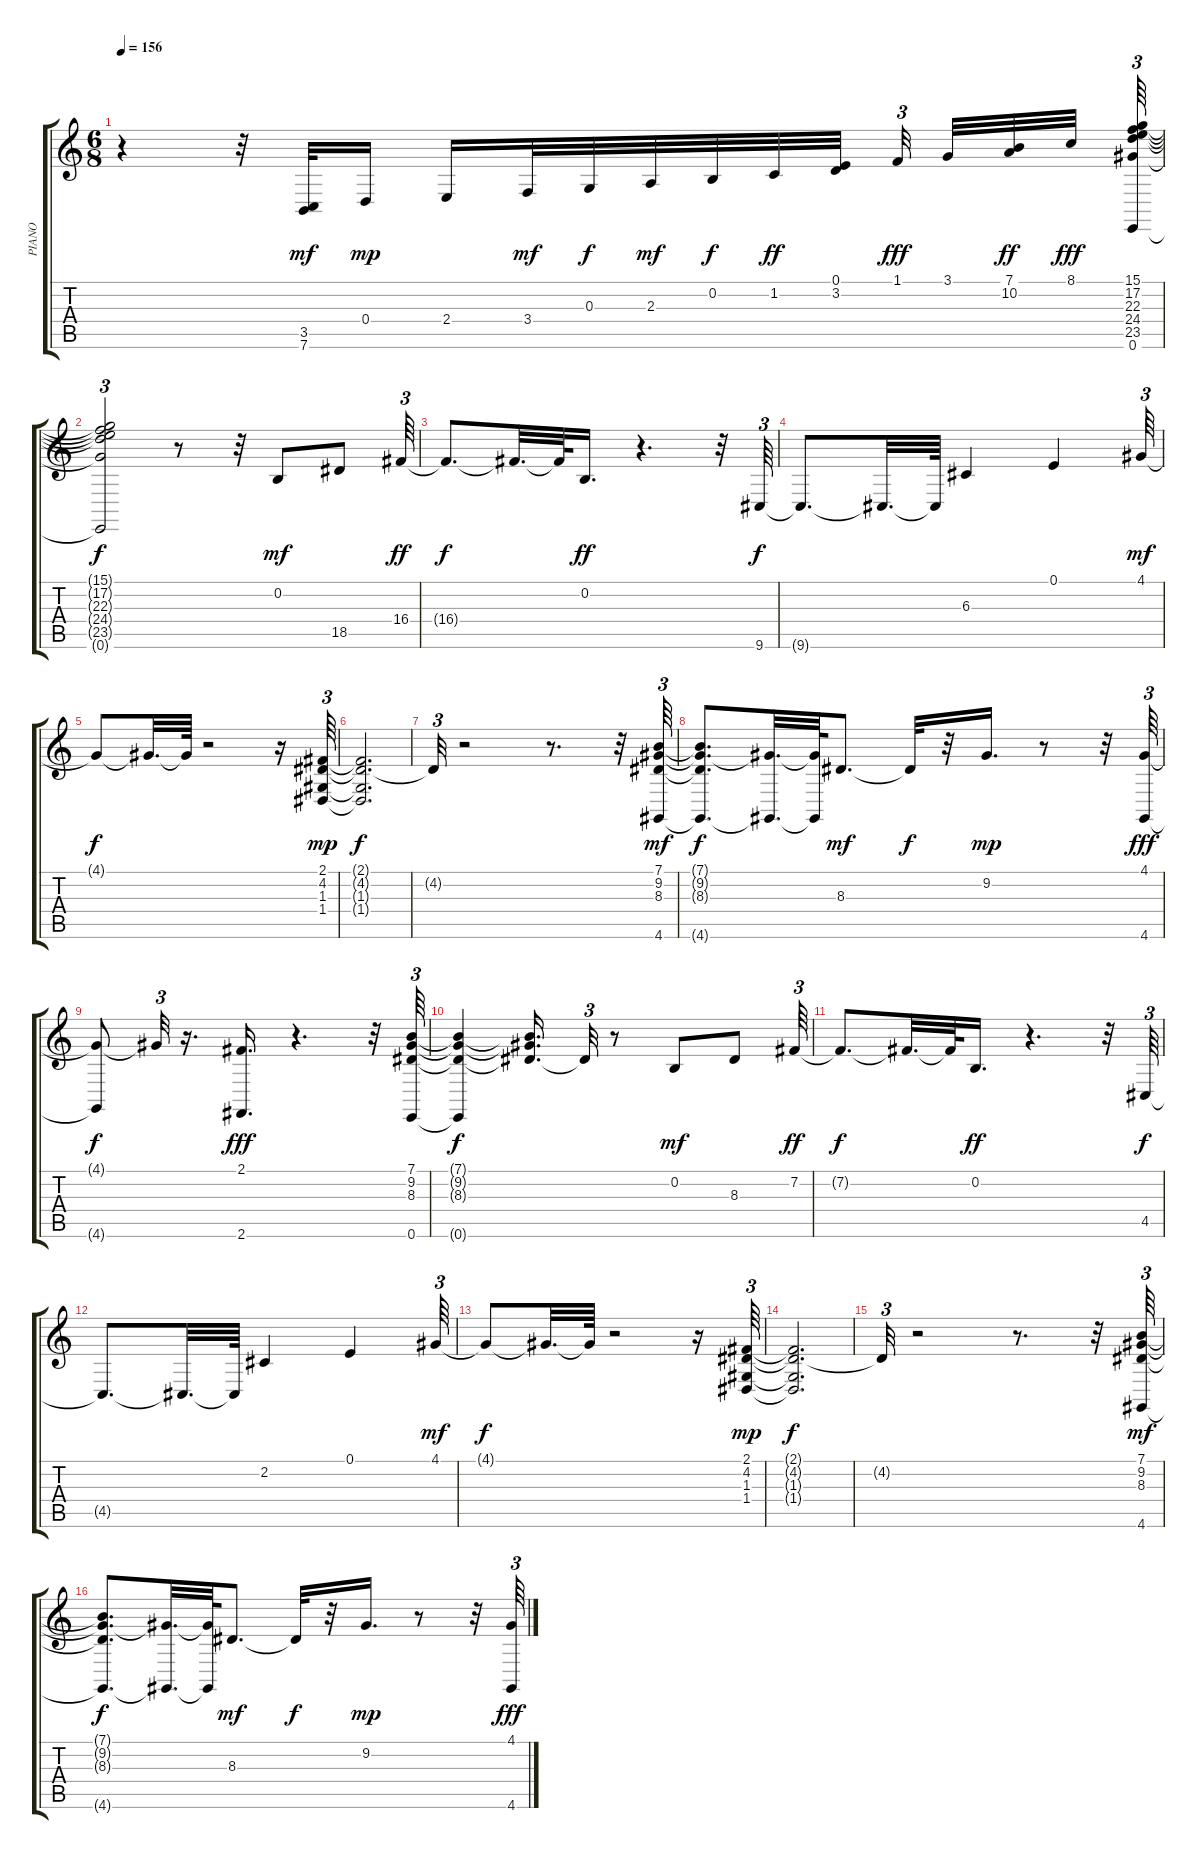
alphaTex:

\track ("PIANO" "PIANO") {instrument brightacousticpiano}
\staff {score tabs}
\tuning (E4 B3 G3 D3 A2 E2) {hide}
\ts (6 8)
\tempo 156
\clef g2
\ks c
r.4{dy f} r.32 (3.5 7.6).32{dy mf} 0.4.16{dy mp} 2.4.16 3.4.32{dy mf} 0.3.32{dy f} 2.3.32{dy mf} 0.2.32{dy f} 1.2.32{dy ff} (0.1 3.2).32{beam splitsecondary} 1.1.32{tu (3 2) dy fff beam splitsecondary} 3.1.32 (7.1 10.2).32{dy ff} 8.1.32{dy fff beam splitsecondary} (15.1 17.2 22.3 24.4 23.5 0.6).64{tu (3 2)} |
(15.1{t} 17.2{t} 22.3{t} 24.4{t} 23.5{t} 0.6{t}).2{tu (3 2) dy f} r.8 r.32 0.2.8{dy mf} 18.5.8 16.4.64{tu (3 2) dy ff} |
16.4{t}.8{d dy f} 16.4{t}.32{d} 16.4{t}.64 0.2.16{d dy ff} r.4{d} r.32 9.6.64{tu (3 2) dy f} |
9.6{t}.8{d} 9.6{t}.32{d} 9.6{t}.64 6.3.4 0.1.4 4.1.64{tu (3 2) dy mf} |
4.1{t}.8{dy f} 4.1{t}.32{d} 4.1{t}.64 r.2 r.16 (2.1 4.2 1.3 1.4).64{tu (3 2) dy mp} |
(2.1{t} 4.2{t} 1.3{t} 1.4{t}).2{d dy f} |
4.2{t}.32{tu (3 2)} r.2 r.8{d} r.32 (7.1 9.2 8.3 4.6).64{tu (3 2) dy mf} |
(7.1{t} 9.2{t} 8.3{t} 4.6{t}).8{d dy f} (9.2{t} 4.6{t}).32{d} (9.2{t} 4.6{t}).64 8.3.8{d dy mf} 8.3{t}.32{dy f} r.32 9.2.16{d dy mp} r.8 r.32 (4.1 4.6).64{tu (3 2) dy fff} |
(4.1{t} 4.6{t}).8{dy f} 4.1{t}.32{tu (3 2)} r.16{d} (2.1 2.6).16{d dy fff} r.4{d} r.32 (7.1 9.2 8.3 0.6).64{tu (3 2)} |
(7.1{t} 9.2{t} 8.3{t} 0.6{t}).4{dy f} (7.1{t} 9.2{t} 8.3{t}).16{d} 8.3{t}.32{tu (3 2)} r.8 0.2.8{dy mf} 8.3.8 7.2.64{tu (3 2) dy ff} |
7.2{t}.8{d dy f} 7.2{t}.32{d} 7.2{t}.64 0.2.16{d dy ff} r.4{d} r.32 4.5.64{tu (3 2) dy f} |
4.5{t}.8{d} 4.5{t}.32{d} 4.5{t}.64 2.2.4 0.1.4 4.1.64{tu (3 2) dy mf} |
4.1{t}.8{dy f} 4.1{t}.32{d} 4.1{t}.64 r.2 r.16 (2.1 4.2 1.3 1.4).64{tu (3 2) dy mp} |
(2.1{t} 4.2{t} 1.3{t} 1.4{t}).2{d dy f} |
4.2{t}.32{tu (3 2)} r.2 r.8{d} r.32 (7.1 9.2 8.3 4.6).64{tu (3 2) dy mf} |
(7.1{t} 9.2{t} 8.3{t} 4.6{t}).8{d dy f} (9.2{t} 4.6{t}).32{d} (9.2{t} 4.6{t}).64 8.3.8{d dy mf} 8.3{t}.32{dy f} r.32 9.2.16{d dy mp} r.8 r.32 (4.1 4.6).64{tu (3 2) dy fff}
